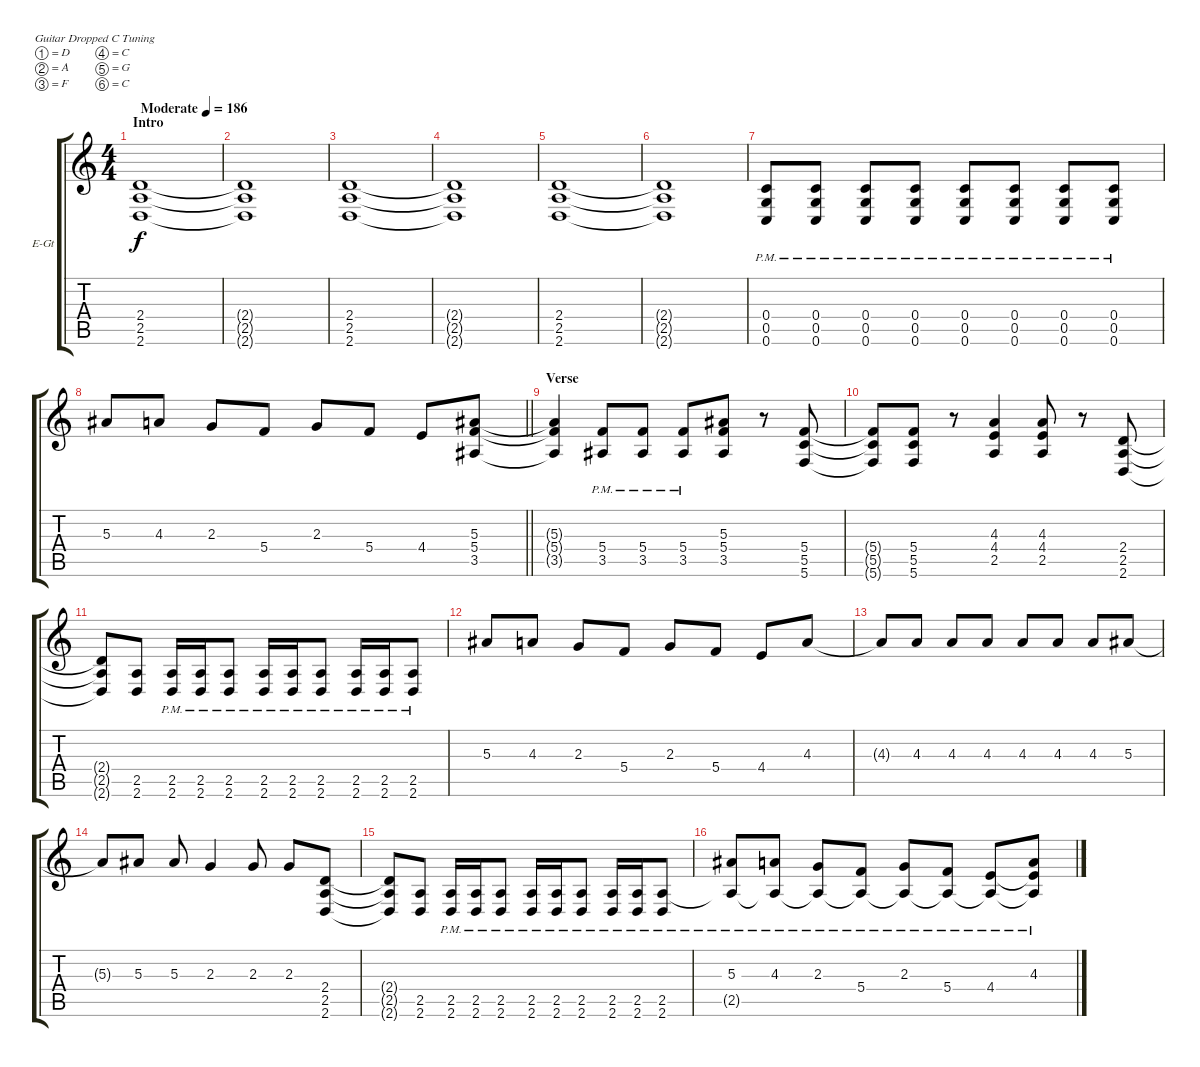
\bracketExtendMode groupsimilarinstruments
\firstSystemTrackNameOrientation horizontal
\otherSystemsTrackNameOrientation horizontal
\track ("Matt" "E-Gt") {instrument overdrivenguitar}
\staff {score tabs}
\tuning (D4 A3 F3 C3 G2 C2)
\ts (4 4)
\beaming (8 2 2 2 2)
\section ("" "Intro")
\tempo (186 "Moderate")
\clef g2
\ks c
(2.4 2.5 2.6).1{dy f instrument overdrivenguitar} |
(2.4{t} 2.5{t} 2.6{t}).1 |
(2.4 2.5 2.6).1 |
(2.4{t} 2.5{t} 2.6{t}).1 |
(2.4 2.5 2.6).1 |
(2.4{t} 2.5{t} 2.6{t}).1 |
(0.4{pm} 0.5{pm} 0.6{pm}).8 (0.4{pm} 0.5{pm} 0.6{pm}).8 (0.4{pm} 0.5{pm} 0.6{pm}).8 (0.4{pm} 0.5{pm} 0.6{pm}).8 (0.4{pm} 0.5{pm} 0.6{pm}).8 (0.4{pm} 0.5{pm} 0.6{pm}).8 (0.4{pm} 0.5{pm} 0.6{pm}).8 (0.4{pm} 0.5{pm} 0.6{pm}).8 |
\barLineRight lightlight
5.3.8 4.3.8 2.3.8 5.4.8 2.3.8 5.4.8 4.4.8 (5.3 5.4 3.5).8 |
\section ("" "Verse")
(5.3{t} 5.4{t} 3.5{t}).4 (5.4{pm} 3.5{pm}).8 (5.4{pm} 3.5{pm}).8 (5.4{pm} 3.5{pm}).8 (5.3 5.4 3.5).8 r.8 (5.4 5.5 5.6).8 |
(5.4{t} 5.5{t} 5.6{t}).8 (5.4 5.5 5.6).8 r.8 (4.3 4.4 2.5).4 (4.3 4.4 2.5).8 r.8 (2.4 2.5 2.6).8 |
(2.4{t} 2.5{t} 2.6{t}).8 (2.5 2.6).8 (2.5{pm} 2.6{pm}).16 (2.5{pm} 2.6{pm}).16 (2.5{pm} 2.6{pm}).8 (2.5{pm} 2.6{pm}).16 (2.5{pm} 2.6{pm}).16 (2.5{pm} 2.6{pm}).8 (2.5{pm} 2.6{pm}).16 (2.5{pm} 2.6{pm}).16 (2.5{pm} 2.6{pm}).8 |
5.3.8 4.3.8 2.3.8 5.4.8 2.3.8 5.4.8 4.4.8 4.3.8 |
4.3{t}.8 4.3.8 4.3.8 4.3.8 4.3.8 4.3.8 4.3.8 5.3.8 |
5.3{t}.8 5.3.8 5.3.8 2.3.4 2.3.8 2.3.8 (2.4 2.5 2.6).8 |
(2.4{t} 2.5{t} 2.6{t}).8 (2.5 2.6).8 (2.5{pm} 2.6{pm}).16 (2.5{pm} 2.6{pm}).16 (2.5{pm} 2.6{pm}).8 (2.5{pm} 2.6{pm}).16 (2.5{pm} 2.6{pm}).16 (2.5{pm} 2.6{pm}).8 (2.5{pm} 2.6{pm}).16 (2.5{pm} 2.6{pm}).16 (2.5{pm} 2.6{pm}).8 |
(5.3 2.5{pm t}).8 (4.3 2.5{pm t}).8 (2.3 2.5{pm t}).8 (5.4 2.5{pm t}).8 (2.3 2.5{pm t}).8 (5.4 2.5{pm t}).8 (4.4 2.5{pm t}).8 (4.3 4.4{t} 2.5{pm t}).8
